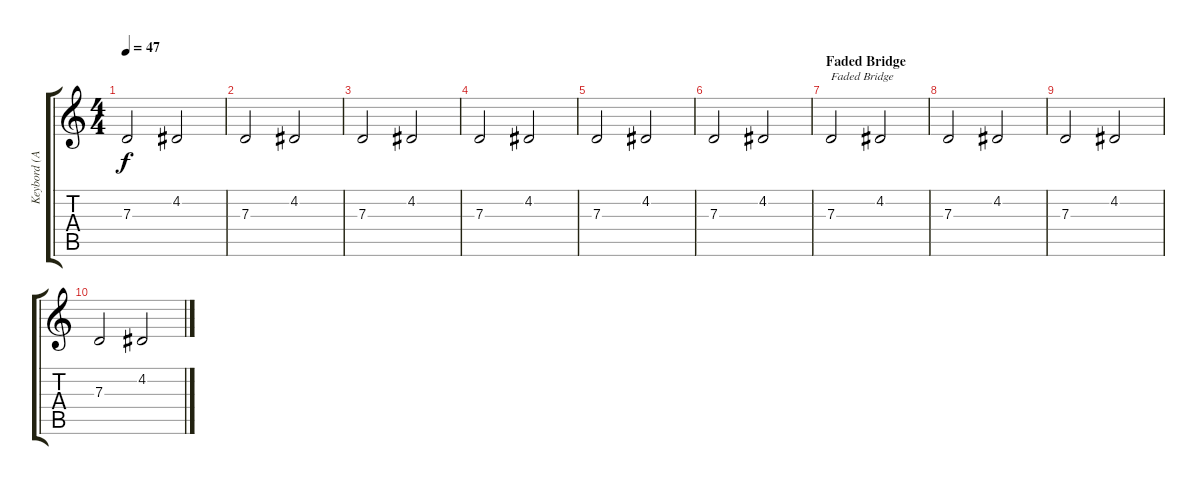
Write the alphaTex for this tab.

\track ("Keybord (Atmo2)" "Keybord (A") {instrument pad2warm}
\staff {score tabs}
\tuning (E4 B3 G3 D3 A2 E2) {hide}
\ts (4 4)
\tempo 47
\clef g2
\ks c
7.3.2{dy f} 4.2.2 |
7.3.2 4.2.2 |
7.3.2 4.2.2 |
7.3.2 4.2.2 |
7.3.2 4.2.2 |
7.3.2 4.2.2 |
\section ("" "Faded Bridge")
7.3.2{txt "Faded Bridge"} 4.2.2 |
7.3.2{volume 0} 4.2.2 |
7.3.2 4.2.2 |
7.3.2 4.2.2
